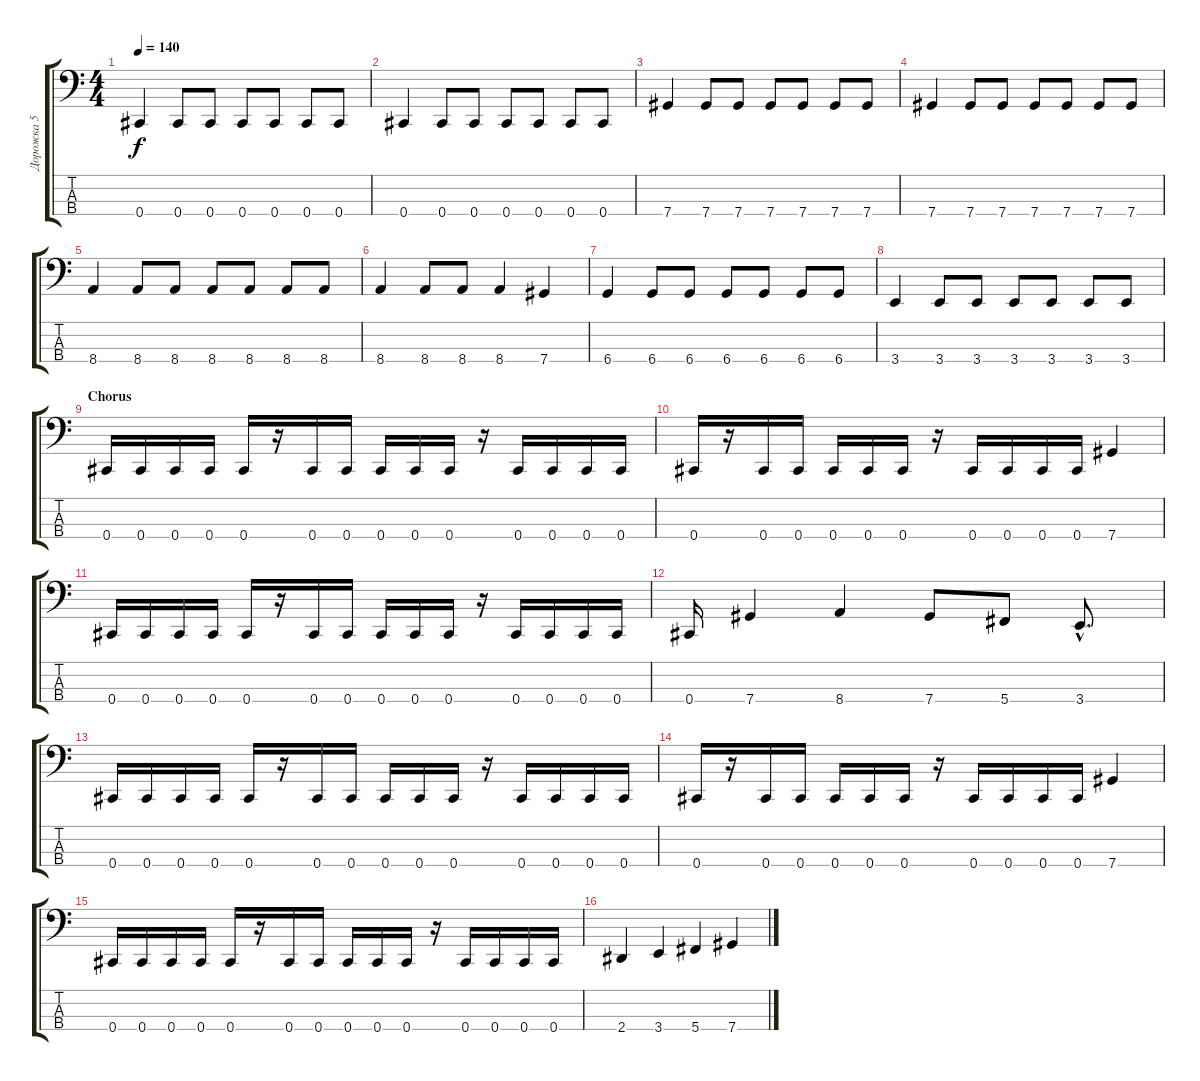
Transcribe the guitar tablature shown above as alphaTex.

\track ("Дорожка 5" "Дорожка 5") {instrument electricbasspick}
\staff {score tabs}
\tuning (Gb2 Db2 Ab1 Db1) {hide}
\ts (4 4)
\tempo 140
\clef f4
\ks c
0.4.4{dy f} 0.4.8 0.4.8 0.4.8 0.4.8 0.4.8 0.4.8 |
0.4.4 0.4.8 0.4.8 0.4.8 0.4.8 0.4.8 0.4.8 |
7.4.4 7.4.8 7.4.8 7.4.8 7.4.8 7.4.8 7.4.8 |
7.4.4 7.4.8 7.4.8 7.4.8 7.4.8 7.4.8 7.4.8 |
8.4.4 8.4.8 8.4.8 8.4.8 8.4.8 8.4.8 8.4.8 |
8.4.4 8.4.8 8.4.8 8.4.4 7.4.4 |
6.4.4 6.4.8 6.4.8 6.4.8 6.4.8 6.4.8 6.4.8 |
3.4.4 3.4.8 3.4.8 3.4.8 3.4.8 3.4.8 3.4.8 |
\section ("" "Chorus")
0.4.16 0.4.16 0.4.16 0.4.16 0.4.16 r.16 0.4.16 0.4.16 0.4.16 0.4.16 0.4.16 r.16 0.4.16 0.4.16 0.4.16 0.4.16 |
0.4.16 r.16 0.4.16 0.4.16 0.4.16 0.4.16 0.4.16 r.16 0.4.16 0.4.16 0.4.16 0.4.16 7.4.4 |
0.4.16 0.4.16 0.4.16 0.4.16 0.4.16 r.16 0.4.16 0.4.16 0.4.16 0.4.16 0.4.16 r.16 0.4.16 0.4.16 0.4.16 0.4.16 |
0.4.16 7.4.4 8.4.4 7.4.8 5.4.8 3.4{hac}.8{d} |
0.4.16 0.4.16 0.4.16 0.4.16 0.4.16 r.16 0.4.16 0.4.16 0.4.16 0.4.16 0.4.16 r.16 0.4.16 0.4.16 0.4.16 0.4.16 |
0.4.16 r.16 0.4.16 0.4.16 0.4.16 0.4.16 0.4.16 r.16 0.4.16 0.4.16 0.4.16 0.4.16 7.4.4 |
0.4.16 0.4.16 0.4.16 0.4.16 0.4.16 r.16 0.4.16 0.4.16 0.4.16 0.4.16 0.4.16 r.16 0.4.16 0.4.16 0.4.16 0.4.16 |
2.4.4 3.4.4 5.4.4 7.4.4
